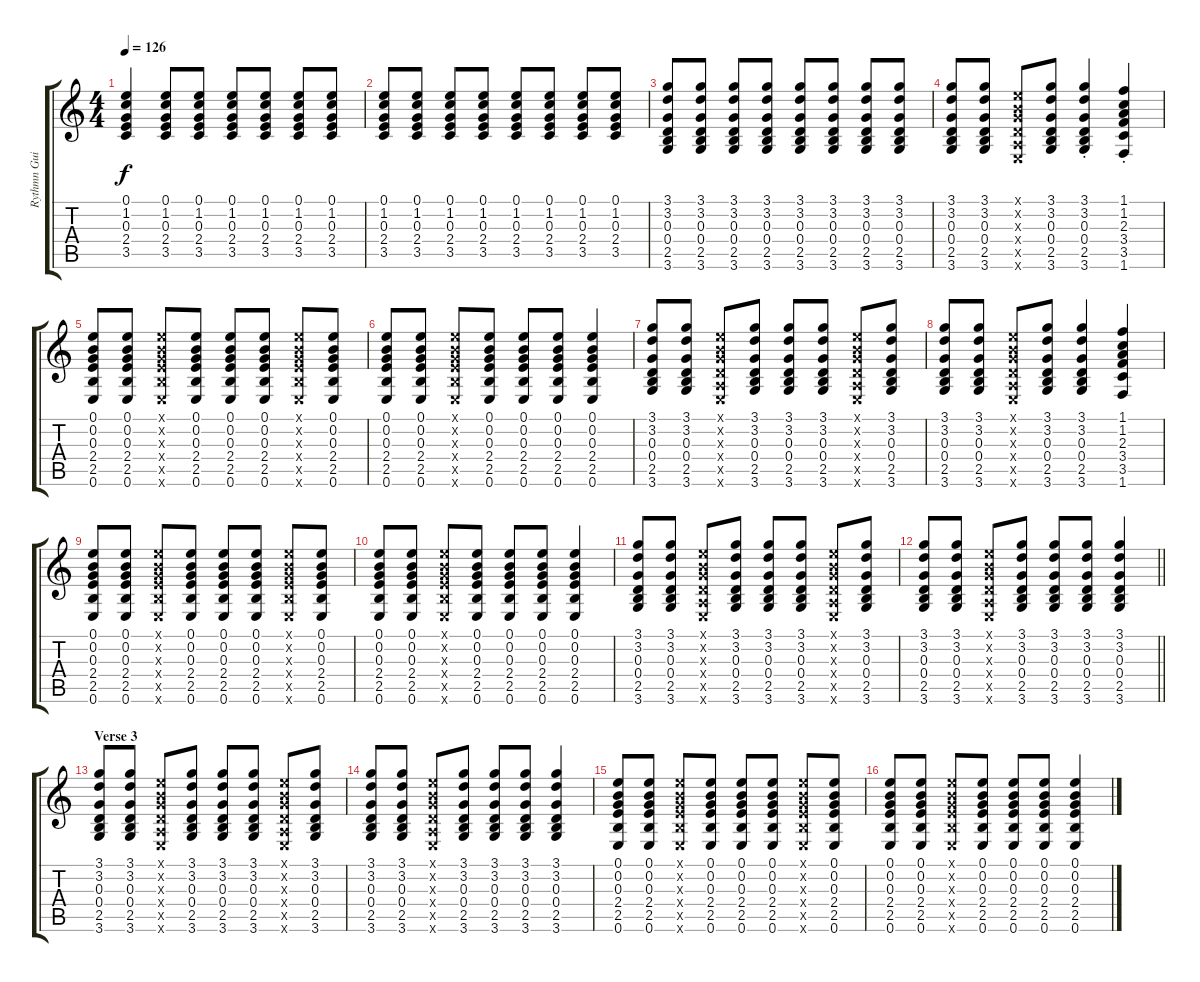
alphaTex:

\track ("Rythmn Guitar 1" "Rythmn Gui") {instrument acousticguitarsteel}
\staff {score tabs}
\tuning (E4 B3 G3 D3 A2 E2) {hide}
\ts (4 4)
\tempo 126
\clef g2
\ks c
(0.1 1.2 0.3 2.4 3.5).4{dy f} (0.1 1.2 0.3 2.4 3.5).8 (0.1 1.2 0.3 2.4 3.5).8 (0.1 1.2 0.3 2.4 3.5).8 (0.1 1.2 0.3 2.4 3.5).8 (0.1 1.2 0.3 2.4 3.5).8 (0.1 1.2 0.3 2.4 3.5).8 |
(0.1 1.2 0.3 2.4 3.5).8 (0.1 1.2 0.3 2.4 3.5).8 (0.1 1.2 0.3 2.4 3.5).8 (0.1 1.2 0.3 2.4 3.5).8 (0.1 1.2 0.3 2.4 3.5).8 (0.1 1.2 0.3 2.4 3.5).8 (0.1 1.2 0.3 2.4 3.5).8 (0.1 1.2 0.3 2.4 3.5).8 |
(3.1 3.2 0.3 0.4 2.5 3.6).8 (3.1 3.2 0.3 0.4 2.5 3.6).8 (3.1 3.2 0.3 0.4 2.5 3.6).8 (3.1 3.2 0.3 0.4 2.5 3.6).8 (3.1 3.2 0.3 0.4 2.5 3.6).8 (3.1 3.2 0.3 0.4 2.5 3.6).8 (3.1 3.2 0.3 0.4 2.5 3.6).8 (3.1 3.2 0.3 0.4 2.5 3.6).8 |
(3.1 3.2 0.3 0.4 2.5 3.6).8 (3.1 3.2 0.3 0.4 2.5 3.6).8 (0.1{x} 0.2{x} 0.3{x} 0.4{x} 0.5{x} 0.6{x}).8 (3.1 3.2 0.3 0.4 2.5 3.6).8 (3.1{st} 3.2{st} 0.3{st} 0.4{st} 2.5{st} 3.6{st}).4 (1.1{st} 1.2{st} 2.3{st} 3.4{st} 3.5{st} 1.6{st}).4 |
(0.1 0.2 0.3 2.4 2.5 0.6).8 (0.1 0.2 0.3 2.4 2.5 0.6).8 (0.1{x} 0.2{x} 0.3{x} 2.4{x} 2.5{x} 0.6{x}).8 (0.1 0.2 0.3 2.4 2.5 0.6).8 (0.1 0.2 0.3 2.4 2.5 0.6).8 (0.1 0.2 0.3 2.4 2.5 0.6).8 (0.1{x} 0.2{x} 0.3{x} 2.4{x} 2.5{x} 0.6{x}).8 (0.1 0.2 0.3 2.4 2.5 0.6).8 |
(0.1 0.2 0.3 2.4 2.5 0.6).8 (0.1 0.2 0.3 2.4 2.5 0.6).8 (0.1{x} 0.2{x} 0.3{x} 2.4{x} 2.5{x} 0.6{x}).8 (0.1 0.2 0.3 2.4 2.5 0.6).8 (0.1 0.2 0.3 2.4 2.5 0.6).8 (0.1 0.2 0.3 2.4 2.5 0.6).8 (0.1 0.2 0.3 2.4 2.5 0.6).4 |
(3.1 3.2 0.3 0.4 2.5 3.6).8 (3.1 3.2 0.3 0.4 2.5 3.6).8 (0.1{x} 0.2{x} 0.3{x} 0.4{x} 0.5{x} 0.6{x}).8 (3.1 3.2 0.3 0.4 2.5 3.6).8 (3.1 3.2 0.3 0.4 2.5 3.6).8 (3.1 3.2 0.3 0.4 2.5 3.6).8 (0.1{x} 0.2{x} 0.3{x} 0.4{x} 0.5{x} 0.6{x}).8 (3.1 3.2 0.3 0.4 2.5 3.6).8 |
(3.1 3.2 0.3 0.4 2.5 3.6).8 (3.1 3.2 0.3 0.4 2.5 3.6).8 (0.1{x} 0.2{x} 0.3{x} 0.4{x} 0.5{x} 0.6{x}).8 (3.1 3.2 0.3 0.4 2.5 3.6).8 (3.1 3.2 0.3 0.4 2.5 3.6).4 (1.1 1.2 2.3 3.4 3.5 1.6).4 |
(0.1 0.2 0.3 2.4 2.5 0.6).8 (0.1 0.2 0.3 2.4 2.5 0.6).8 (0.1{x} 0.2{x} 0.3{x} 2.4{x} 2.5{x} 0.6{x}).8 (0.1 0.2 0.3 2.4 2.5 0.6).8 (0.1 0.2 0.3 2.4 2.5 0.6).8 (0.1 0.2 0.3 2.4 2.5 0.6).8 (0.1{x} 0.2{x} 0.3{x} 2.4{x} 2.5{x} 0.6{x}).8 (0.1 0.2 0.3 2.4 2.5 0.6).8 |
(0.1 0.2 0.3 2.4 2.5 0.6).8 (0.1 0.2 0.3 2.4 2.5 0.6).8 (0.1{x} 0.2{x} 0.3{x} 2.4{x} 2.5{x} 0.6{x}).8 (0.1 0.2 0.3 2.4 2.5 0.6).8 (0.1 0.2 0.3 2.4 2.5 0.6).8 (0.1 0.2 0.3 2.4 2.5 0.6).8 (0.1 0.2 0.3 2.4 2.5 0.6).4 |
(3.1 3.2 0.3 0.4 2.5 3.6).8 (3.1 3.2 0.3 0.4 2.5 3.6).8 (0.1{x} 0.2{x} 0.3{x} 0.4{x} 0.5{x} 0.6{x}).8 (3.1 3.2 0.3 0.4 2.5 3.6).8 (3.1 3.2 0.3 0.4 2.5 3.6).8 (3.1 3.2 0.3 0.4 2.5 3.6).8 (0.1{x} 0.2{x} 0.3{x} 0.4{x} 0.5{x} 0.6{x}).8 (3.1 3.2 0.3 0.4 2.5 3.6).8 |
\barLineRight lightlight
(3.1 3.2 0.3 0.4 2.5 3.6).8 (3.1 3.2 0.3 0.4 2.5 3.6).8 (0.1{x} 0.2{x} 0.3{x} 0.4{x} 0.5{x} 0.6{x}).8 (3.1 3.2 0.3 0.4 2.5 3.6).8 (3.1 3.2 0.3 0.4 2.5 3.6).8 (3.1 3.2 0.3 0.4 2.5 3.6).8 (3.1 3.2 0.3 0.4 2.5 3.6).4 |
\section ("" "Verse 3")
(3.1 3.2 0.3 0.4 2.5 3.6).8 (3.1 3.2 0.3 0.4 2.5 3.6).8 (0.1{x} 0.2{x} 0.3{x} 0.4{x} 0.5{x} 0.6{x}).8 (3.1 3.2 0.3 0.4 2.5 3.6).8 (3.1 3.2 0.3 0.4 2.5 3.6).8 (3.1 3.2 0.3 0.4 2.5 3.6).8 (0.1{x} 0.2{x} 0.3{x} 0.4{x} 0.5{x} 0.6{x}).8 (3.1 3.2 0.3 0.4 2.5 3.6).8 |
(3.1 3.2 0.3 0.4 2.5 3.6).8 (3.1 3.2 0.3 0.4 2.5 3.6).8 (0.1{x} 0.2{x} 0.3{x} 0.4{x} 0.5{x} 0.6{x}).8 (3.1 3.2 0.3 0.4 2.5 3.6).8 (3.1 3.2 0.3 0.4 2.5 3.6).8 (3.1 3.2 0.3 0.4 2.5 3.6).8 (3.1 3.2 0.3 0.4 2.5 3.6).4 |
(0.1 0.2 0.3 2.4 2.5 0.6).8 (0.1 0.2 0.3 2.4 2.5 0.6).8 (0.1{x} 0.2{x} 0.3{x} 2.4{x} 2.5{x} 0.6{x}).8 (0.1 0.2 0.3 2.4 2.5 0.6).8 (0.1 0.2 0.3 2.4 2.5 0.6).8 (0.1 0.2 0.3 2.4 2.5 0.6).8 (0.1{x} 0.2{x} 0.3{x} 2.4{x} 2.5{x} 0.6{x}).8 (0.1 0.2 0.3 2.4 2.5 0.6).8 |
(0.1 0.2 0.3 2.4 2.5 0.6).8 (0.1 0.2 0.3 2.4 2.5 0.6).8 (0.1{x} 0.2{x} 0.3{x} 2.4{x} 2.5{x} 0.6{x}).8 (0.1 0.2 0.3 2.4 2.5 0.6).8 (0.1 0.2 0.3 2.4 2.5 0.6).8 (0.1 0.2 0.3 2.4 2.5 0.6).8 (0.1 0.2 0.3 2.4 2.5 0.6).4
